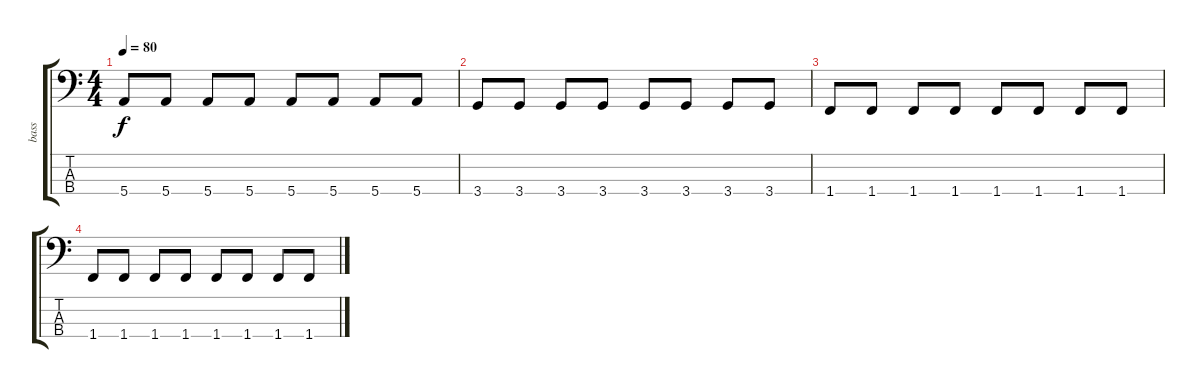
\track ("bass" "bass") {instrument slapbass1}
\staff {score tabs}
\tuning (G2 D2 A1 E1) {hide}
\ts (4 4)
\tempo 80
\clef f4
\ks c
5.4.8{dy f} 5.4.8 5.4.8 5.4.8 5.4.8 5.4.8 5.4.8 5.4.8 |
3.4.8 3.4.8 3.4.8 3.4.8 3.4.8 3.4.8 3.4.8 3.4.8 |
1.4.8 1.4.8 1.4.8 1.4.8 1.4.8 1.4.8 1.4.8 1.4.8 |
1.4.8 1.4.8 1.4.8 1.4.8 1.4.8 1.4.8 1.4.8 1.4.8
